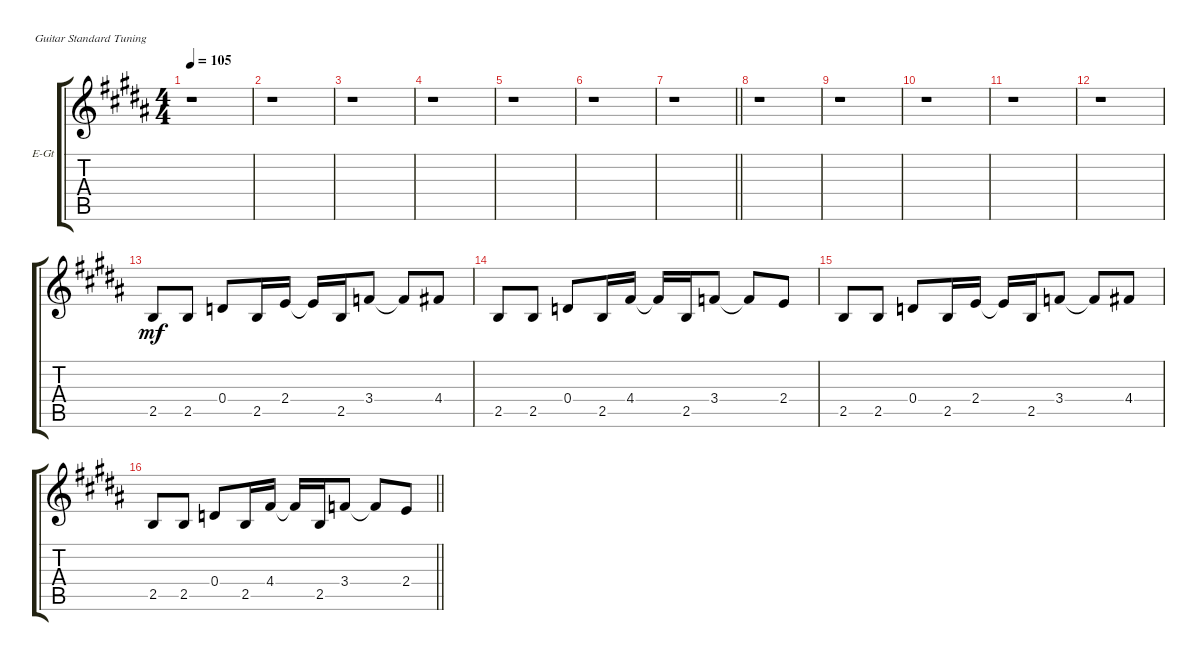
\defaultSystemsLayout 4
\bracketExtendMode groupsimilarinstruments
\firstSystemTrackNameOrientation horizontal
\otherSystemsTrackNameOrientation horizontal
\track ("George Harrison" "E-Gt") {instrument distortionguitar}
\staff {score tabs}
\tuning (E4 B3 G3 D3 A2 E2)
\ts (4 4)
\tempo 105
\clef g2
\ks b
r.1{dy f} |
r.1 |
r.1 |
r.1 |
r.1 |
r.1 |
\barLineRight lightlight
r.1 |
r.1 |
r.1 |
r.1 |
r.1 |
r.1 |
2.5.8{dy mf} 2.5.8 0.4.8 2.5.16 2.4.16 2.4{t}.16 2.5.16 3.4.8 3.4{t}.8 4.4.8 |
2.5.8 2.5.8 0.4.8 2.5.16 4.4.16 4.4{t}.16 2.5.16 3.4.8 3.4{t}.8 2.4.8 |
2.5.8 2.5.8 0.4.8 2.5.16 2.4.16 2.4{t}.16 2.5.16 3.4.8 3.4{t}.8 4.4.8 |
\barLineRight lightlight
2.5.8 2.5.8 0.4.8 2.5.16 4.4.16 4.4{t}.16 2.5.16 3.4.8 3.4{t}.8 2.4.8
